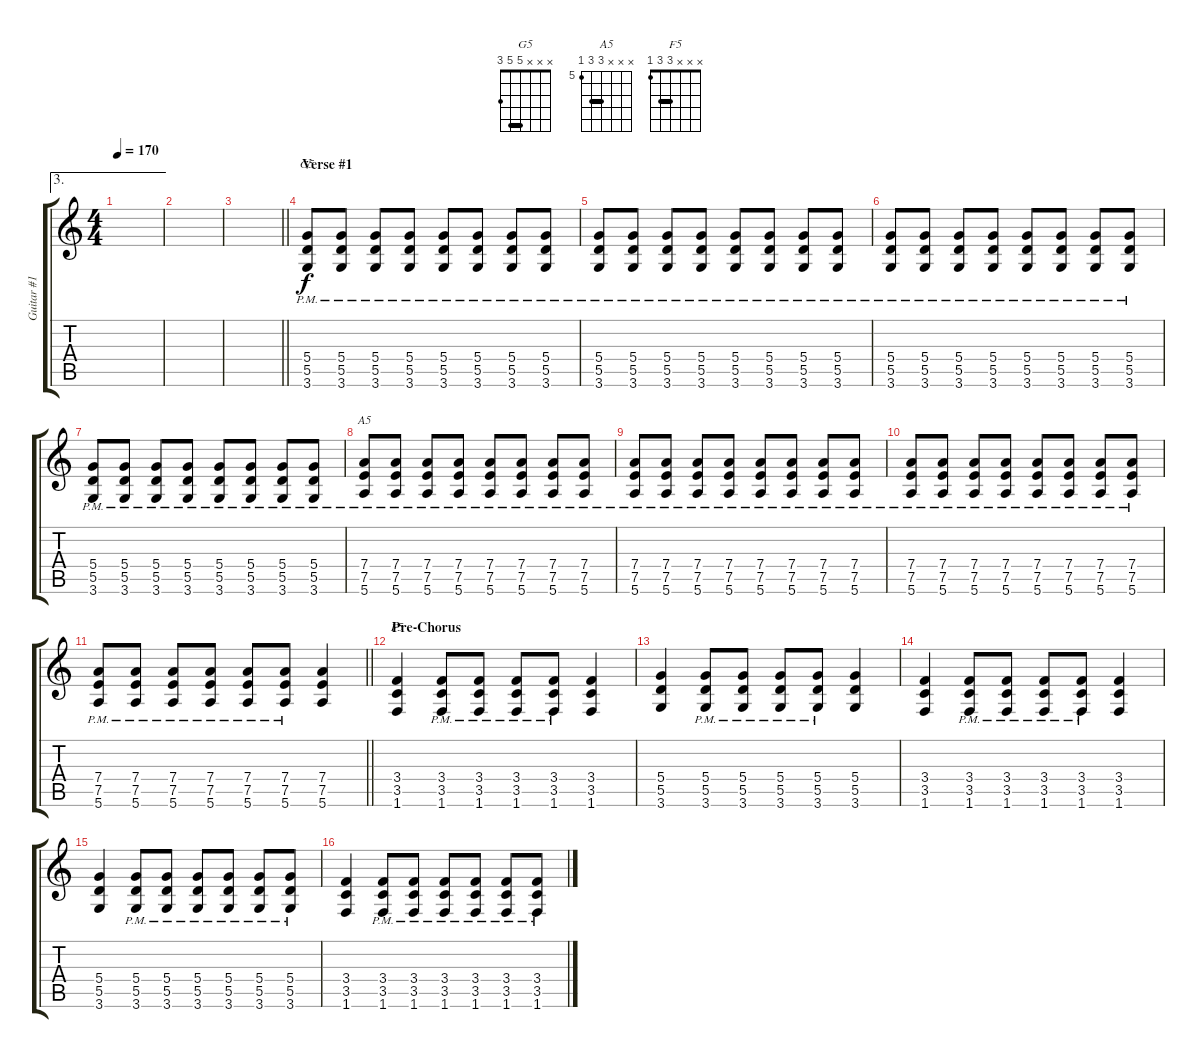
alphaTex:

\track ("Guitar #1 (Laci Braun)" "Guitar #1 ") {instrument overdrivenguitar}
\staff {score tabs}
\tuning (E4 B3 G3 D3 A2 E2) {hide}
\chord ("G5" x x x 5 5 3) {barre 5}
\chord ("A5" x x x 7 7 5) {firstfret 5 barre 7}
\chord ("F5" x x x 3 3 1) {barre 3}
\ae 3
\ts (4 4)
\tempo 170
\clef g2
\ks c
|
|
\barLineRight lightlight
|
\section ("" "Verse #1")
(5.4{pm} 5.5{pm} 3.6{pm}).8{ch "G5"} (5.4{pm} 5.5{pm} 3.6{pm}).8 (5.4{pm} 5.5{pm} 3.6{pm}).8 (5.4{pm} 5.5{pm} 3.6{pm}).8 (5.4{pm} 5.5{pm} 3.6{pm}).8 (5.4{pm} 5.5{pm} 3.6{pm}).8 (5.4{pm} 5.5{pm} 3.6{pm}).8 (5.4{pm} 5.5{pm} 3.6{pm}).8 |
(5.4{pm} 5.5{pm} 3.6{pm}).8 (5.4{pm} 5.5{pm} 3.6{pm}).8 (5.4{pm} 5.5{pm} 3.6{pm}).8 (5.4{pm} 5.5{pm} 3.6{pm}).8 (5.4{pm} 5.5{pm} 3.6{pm}).8 (5.4{pm} 5.5{pm} 3.6{pm}).8 (5.4{pm} 5.5{pm} 3.6{pm}).8 (5.4{pm} 5.5{pm} 3.6{pm}).8 |
(5.4{pm} 5.5{pm} 3.6{pm}).8 (5.4{pm} 5.5{pm} 3.6{pm}).8 (5.4{pm} 5.5{pm} 3.6{pm}).8 (5.4{pm} 5.5{pm} 3.6{pm}).8 (5.4{pm} 5.5{pm} 3.6{pm}).8 (5.4{pm} 5.5{pm} 3.6{pm}).8 (5.4{pm} 5.5{pm} 3.6{pm}).8 (5.4{pm} 5.5{pm} 3.6{pm}).8 |
(5.4{pm} 5.5{pm} 3.6{pm}).8 (5.4{pm} 5.5{pm} 3.6{pm}).8 (5.4{pm} 5.5{pm} 3.6{pm}).8 (5.4{pm} 5.5{pm} 3.6{pm}).8 (5.4{pm} 5.5{pm} 3.6{pm}).8 (5.4{pm} 5.5{pm} 3.6{pm}).8 (5.4{pm} 5.5{pm} 3.6{pm}).8 (5.4{pm} 5.5{pm} 3.6{pm}).8 |
(7.4{pm} 7.5{pm} 5.6{pm}).8{ch "A5"} (7.4{pm} 7.5{pm} 5.6{pm}).8 (7.4{pm} 7.5{pm} 5.6{pm}).8 (7.4{pm} 7.5{pm} 5.6{pm}).8 (7.4{pm} 7.5{pm} 5.6{pm}).8 (7.4{pm} 7.5{pm} 5.6{pm}).8 (7.4{pm} 7.5{pm} 5.6{pm}).8 (7.4{pm} 7.5{pm} 5.6{pm}).8 |
(7.4{pm} 7.5{pm} 5.6{pm}).8 (7.4{pm} 7.5{pm} 5.6{pm}).8 (7.4{pm} 7.5{pm} 5.6{pm}).8 (7.4{pm} 7.5{pm} 5.6{pm}).8 (7.4{pm} 7.5{pm} 5.6{pm}).8 (7.4{pm} 7.5{pm} 5.6{pm}).8 (7.4{pm} 7.5{pm} 5.6{pm}).8 (7.4{pm} 7.5{pm} 5.6{pm}).8 |
(7.4{pm} 7.5{pm} 5.6{pm}).8 (7.4{pm} 7.5{pm} 5.6{pm}).8 (7.4{pm} 7.5{pm} 5.6{pm}).8 (7.4{pm} 7.5{pm} 5.6{pm}).8 (7.4{pm} 7.5{pm} 5.6{pm}).8 (7.4{pm} 7.5{pm} 5.6{pm}).8 (7.4{pm} 7.5{pm} 5.6{pm}).8 (7.4{pm} 7.5{pm} 5.6{pm}).8 |
\barLineRight lightlight
(7.4{pm} 7.5{pm} 5.6{pm}).8 (7.4{pm} 7.5{pm} 5.6{pm}).8 (7.4{pm} 7.5{pm} 5.6{pm}).8 (7.4{pm} 7.5{pm} 5.6{pm}).8 (7.4{pm} 7.5{pm} 5.6{pm}).8 (7.4{pm} 7.5{pm} 5.6{pm}).8 (7.4 7.5 5.6).4 |
\section ("" "Pre-Chorus")
(3.4 3.5 1.6).4{ch "F5"} (3.4{pm} 3.5{pm} 1.6{pm}).8 (3.4{pm} 3.5{pm} 1.6{pm}).8 (3.4{pm} 3.5{pm} 1.6{pm}).8 (3.4{pm} 3.5{pm} 1.6{pm}).8 (3.4 3.5 1.6).4 |
(5.4 5.5 3.6).4 (5.4{pm} 5.5{pm} 3.6{pm}).8 (5.4{pm} 5.5{pm} 3.6{pm}).8 (5.4{pm} 5.5{pm} 3.6{pm}).8 (5.4{pm} 5.5{pm} 3.6{pm}).8 (5.4 5.5 3.6).4 |
(3.4 3.5 1.6).4 (3.4{pm} 3.5{pm} 1.6{pm}).8 (3.4{pm} 3.5{pm} 1.6{pm}).8 (3.4{pm} 3.5{pm} 1.6{pm}).8 (3.4{pm} 3.5{pm} 1.6{pm}).8 (3.4 3.5 1.6).4 |
(5.4 5.5 3.6).4 (5.4{pm} 5.5{pm} 3.6{pm}).8 (5.4{pm} 5.5{pm} 3.6{pm}).8 (5.4{pm} 5.5{pm} 3.6{pm}).8 (5.4{pm} 5.5{pm} 3.6{pm}).8 (5.4{pm} 5.5{pm} 3.6{pm}).8 (5.4{pm} 5.5{pm} 3.6{pm}).8 |
(3.4 3.5 1.6).4 (3.4{pm} 3.5{pm} 1.6{pm}).8 (3.4{pm} 3.5{pm} 1.6{pm}).8 (3.4{pm} 3.5{pm} 1.6{pm}).8 (3.4{pm} 3.5{pm} 1.6{pm}).8 (3.4{pm} 3.5{pm} 1.6{pm}).8 (3.4{pm} 3.5{pm} 1.6{pm}).8
